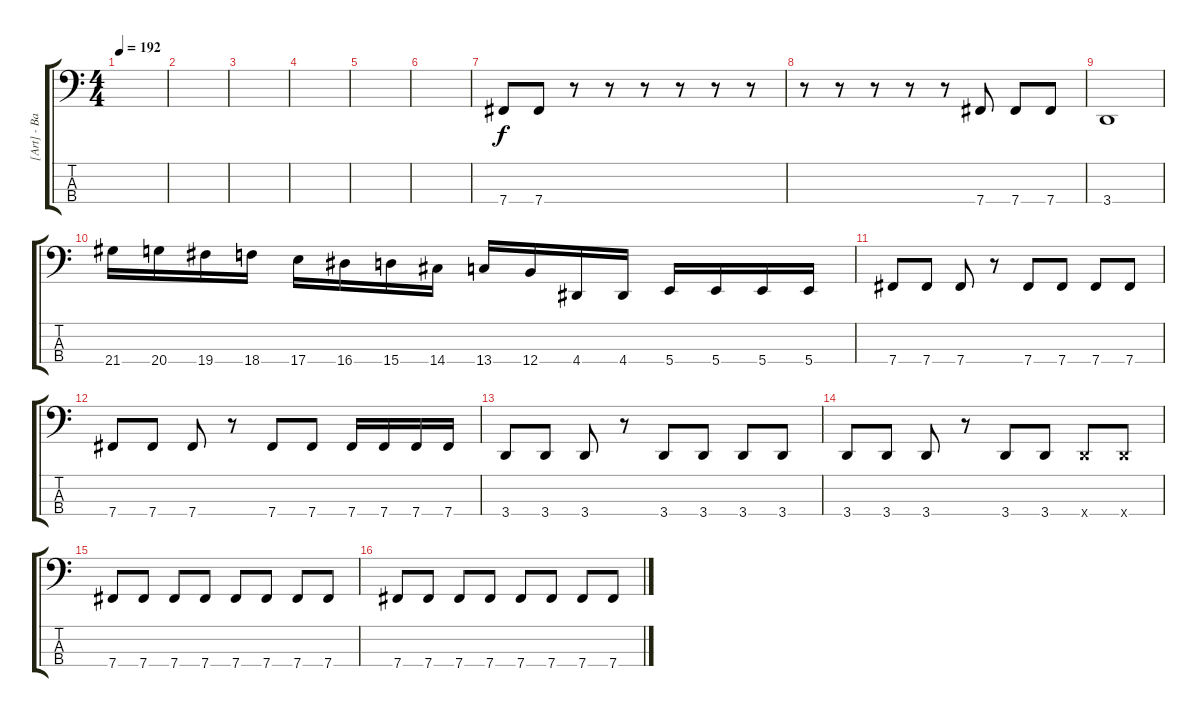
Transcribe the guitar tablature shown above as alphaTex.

\track ("[Art] - Bass Guitar" "[Art] - Ba") {instrument electricbasspick}
\staff {score tabs}
\tuning (E2 B1 Gb1 B0) {hide}
\ts (4 4)
\tempo 192
\clef f4
\ks c
|
|
|
|
|
|
7.4.8 7.4.8 r.8 r.8 r.8 r.8 r.8 r.8 |
r.8 r.8 r.8 r.8 r.8 7.4.8 7.4.8 7.4.8 |
3.4.1 |
21.4.16 20.4.16 19.4.16 18.4.16 17.4.16 16.4.16 15.4.16 14.4.16 13.4.16 12.4.16 4.4.16 4.4.16 5.4.16 5.4.16 5.4.16 5.4.16 |
7.4.8 7.4.8 7.4.8 r.8 7.4.8 7.4.8 7.4.8 7.4.8 |
7.4.8 7.4.8 7.4.8 r.8 7.4.8 7.4.8 7.4.16 7.4.16 7.4.16 7.4.16 |
3.4.8 3.4.8 3.4.8 r.8 3.4.8 3.4.8 3.4.8 3.4.8 |
3.4.8 3.4.8 3.4.8 r.8 3.4.8 3.4.8 3.4{x}.8 3.4{x}.8 |
7.4.8 7.4.8 7.4.8 7.4.8 7.4.8 7.4.8 7.4.8 7.4.8 |
7.4.8 7.4.8 7.4.8 7.4.8 7.4.8 7.4.8 7.4.8 7.4.8
